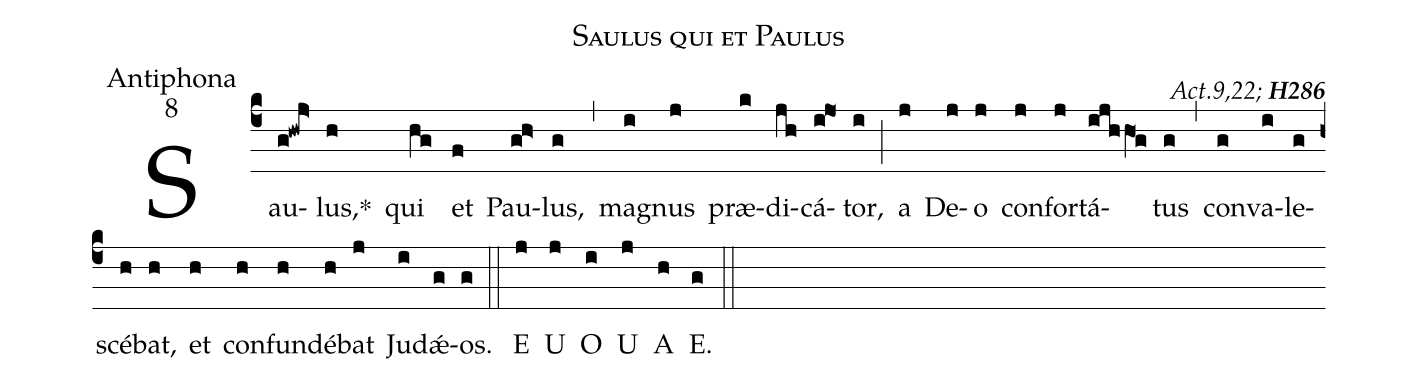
name:Saulus qui et Paulus;
office-part:Antiphona;
mode:8;
commentary:{\itshape\mdseries  Act.9,22;\/}  {\bfseries H286};
%%
(c4) Sau(g!hwj>)lus,<sp>*</sp>(h) qui(hg) et(f) Pau(gh>)lus,(g) (,)
ma(i)gnus(j) præ(k)di(jh)cá(i!jo1)tor,(i) (;)
a(j) De(j)o(j) con(j)for(j)tá(ijhhO1g)tus(g) (,)
con(g)va(i)le(g)scé(h)bat,(h) et(h) con(h)fun(h)dé(h)bat(j) Ju(i)dǽ(g)os.(g) (::)
<eu>  E(j) U(j) O(i) U(j) A(h) E.(g) </eu> (::)
